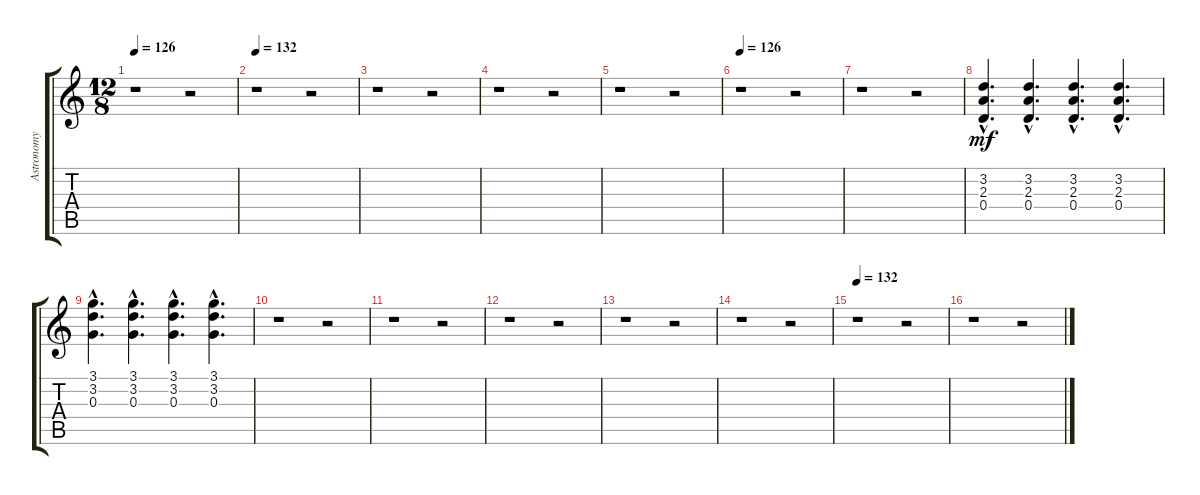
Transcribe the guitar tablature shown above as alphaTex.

\track ("Astronomy Domine" "Astronomy ") {instrument distortionguitar}
\staff {score tabs}
\tuning (E4 B3 G3 D3 A2 E2) {hide}
\ts (12 8)
\tempo 126
\clef g2
\ks c
r.1{dy f} r.2 |
\tempo 132
r.1 r.2 |
r.1 r.2 |
r.1 r.2 |
r.1 r.2 |
\tempo 126
r.1 r.2 |
r.1 r.2 |
(3.2{hac} 2.3{hac} 0.4{hac}).4{d dy mf volume 0} (3.2{hac} 2.3{hac} 0.4{hac}).4{d volume 0} (3.2{hac} 2.3{hac} 0.4{hac}).4{d volume 0} (3.2{hac} 2.3{hac} 0.4{hac}).4{d volume 0} |
(3.1{hac} 3.2{hac} 0.3{hac}).4{d volume 0} (3.1{hac} 3.2{hac} 0.3{hac}).4{d volume 0} (3.1{hac} 3.2{hac} 0.3{hac}).4{d volume 0} (3.1{hac} 3.2{hac} 0.3{hac}).4{d volume 0} |
r.1 r.2 |
r.1 r.2 |
r.1 r.2 |
r.1 r.2 |
r.1 r.2 |
\tempo 132
r.1 r.2 |
r.1 r.2
